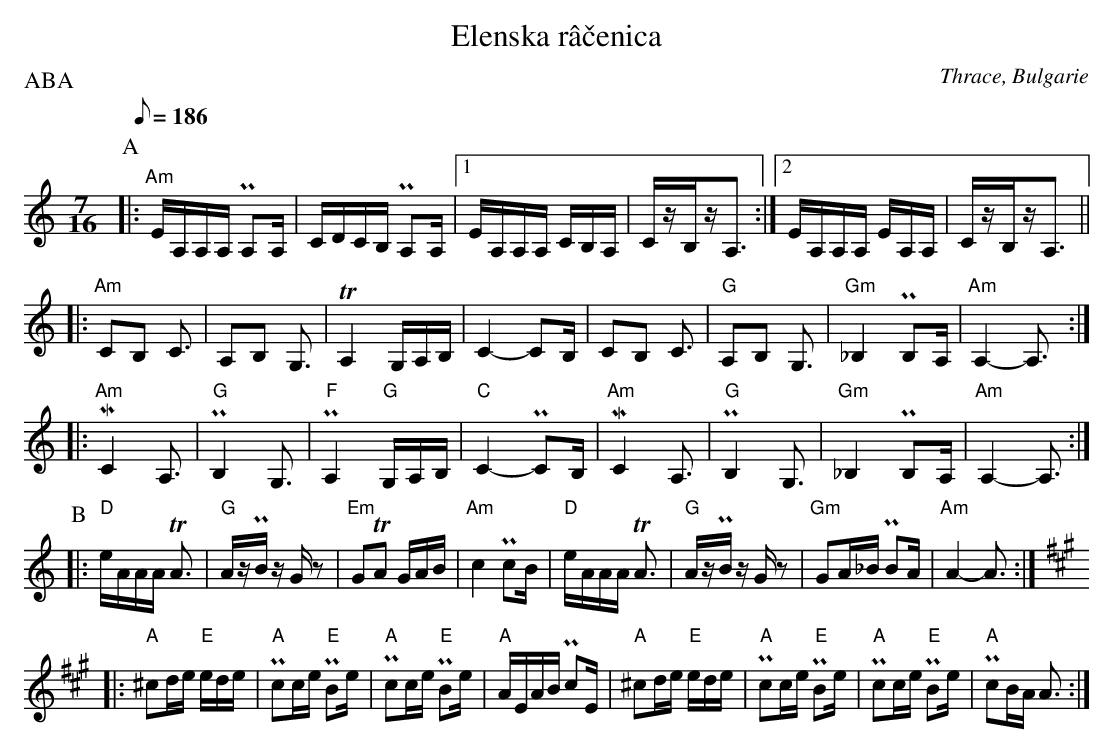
X:1
T:Elenska r\^a\vcenica
O:Thrace, Bulgarie
Q:1/8=186
P:ABA
M:7/16
L:1/16
K:Am
P:A
|: "Am"EA,A,A, PA,2A, | CDCB, PA,2A, |1 EA,A,A, CB,A, | CzB,zA,3 :|2 EA,A,A, EA,A, | CzB,zA,3 ||
|: "Am"C2B,2 C3 | A,2B,2 G,3 | TA,4 G,A,B, | C4-C2B, | C2B,2 C3 | "G"A,2B,2 G,3 | "Gm"_B,4 PB,2A, | "Am"A,4-A,3 :|
|: "Am"MC4 A,3 | "G"PB,4 G,3 | "F"PA,4 "G"G,A,B, | "C"C4-PC2B, | "Am"MC4 A,3 | "G"PB,4 G,3 | "Gm"_B,4 PB,2A, | "Am"A,4-A,3 :|
P:B
|: "D"eAAA TA3 | "G"AzPBz Gz2 | "Em"G2TA2 GAB | "Am"c4 Pc2B | "D"eAAA TA3 | "G"AzPBz Gz2 | "Gm"G2A_B PB2A | "Am"A4-A3 :|
K:A
|: "A"^c2de "E"ede | "A"Pc2ce "E"PB2e | "A"Pc2ce "E"PB2e | "A"AEAB Pc2E | "A"^c2de "E"ede | "A"Pc2ce "E"PB2e | "A"Pc2ce "E"PB2e | "A"Pc2BA A3 :|
